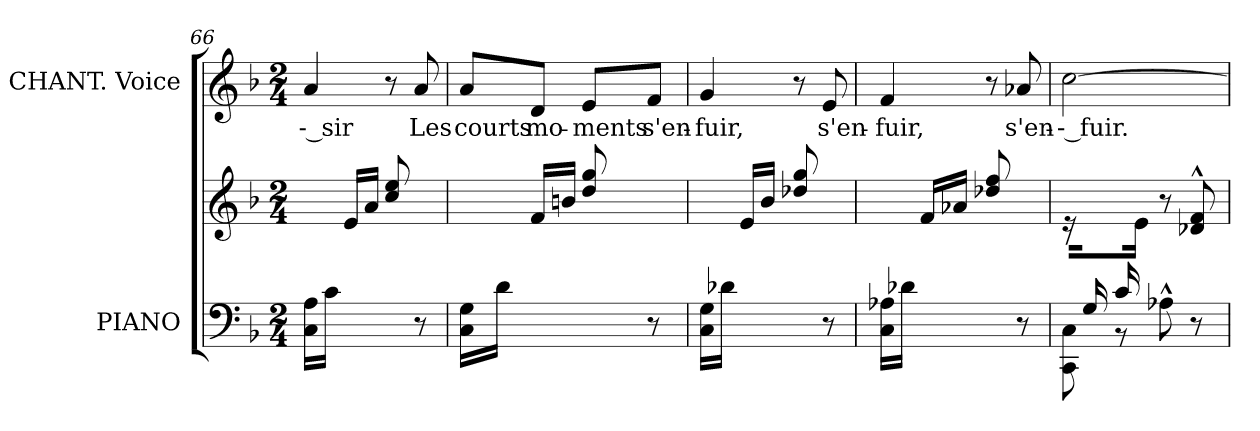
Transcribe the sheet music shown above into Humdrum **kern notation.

**kern	**kern	**kern	**text
*part2	*part2	*part1	*part1
*staff3	*staff2	*staff1	*staff1
*I"PIANO	*	*I"CHANT. Voice	*
*I'Pno	*	*	*
!!LO:LB:g=z
*clefF4	*clefG2	*clefG2	*
*k[b-]	*k[b-]	*k[b-]	*
*M2/4	*M2/4	*M2/4	*
=66	=66	=66	=66
*	*^	*	*
!	!	!	!	!LO:LY:b
(16C\ 16A\LL	2ryy	8ryy	4a/	-- sir
16c\JJ	.	.	.	.
4ryy	.	16e/LL	.	.
.	.	16a/JJ	.	.
.	.	8cc/ 8ee/)	8r	.
!	!	!	!	!LO:LY:b
8r	.	8ryy	8a/	Les
=67	=67	=67	=67	=67
!	!	!	!	!LO:LY:b
(16C\ 16G\LL	2ryy	8ryy	8a/L	courts
16d\JJ	.	.	.	.
!	!	!	!	!LO:LY:b
4ryy	.	16f/LL	8d/J	mo-
.	.	16bn/JJ	.	.
!	!	!	!	!LO:LY:b
.	.	8dd/ 8gg/)	8e/L	-ments
!	!	!	!	!LO:LY:b
8r	.	8ryy	8f/J	s'en-
=68	=68	=68	=68	=68
!	!	!	!	!LO:LY:b
(16C\ 16G\LL	2ryy	8ryy	4g/	-fuir,
16d-X\JJ	.	.	.	.
4ryy	.	16e/LL	.	.
.	.	16b-/JJ	.	.
.	.	8dd-X/ 8gg/)	8r	.
!	!	!	!	!LO:LY:b
8r	.	8ryy	8e/	s'en-
=69	=69	=69	=69	=69
!	!	!	!	!LO:LY:b
(16C\ 16A-X\LL	2ryy	8ryy	4f/	-fuir,
16d-X\JJ	.	.	.	.
4ryy	.	16f/LL	.	.
.	.	16a-X/JJ	.	.
.	.	8dd-X/ 8ff/)	8r	.
!	!	!	!	!LO:LY:b
8r	.	8ryy	8a-X/	s'en-
!!LO:LB:g=z
=70	=70	=70	=70	=70
*^	*	*	*	*
!	!	!	!	!	!LO:LY:b
*	*	*v	*v	*	*
16ryy	8CC\ 8C\	16r	[2cc\	-- fuir.
16G/LL	.	8ryy	.	.
16c/	8r	.	.	.
4ryy	.	16e\JJ	.	.
.	8A-X^^\	8r	.	.
.	8r	8d-X/^^ 8f/^^	.	.
16ryy	.	.	.	.
*v	*v	*	*	*
=	=	=	=
*-	*-	*-	*-
